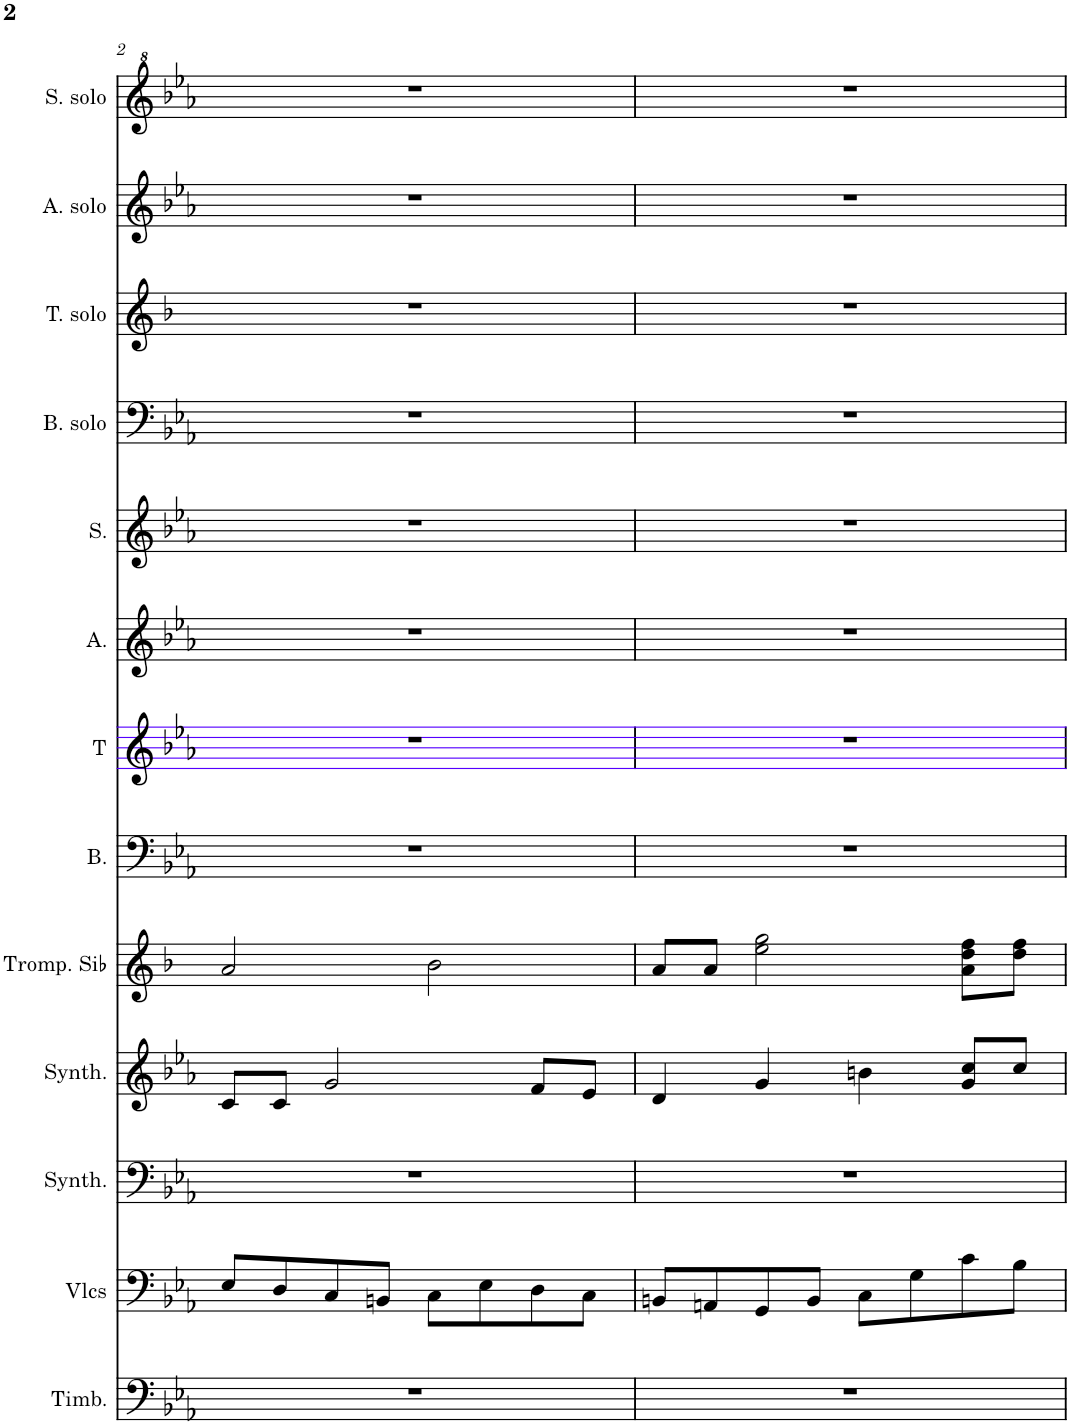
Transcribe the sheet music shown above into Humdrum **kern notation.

**kern	**kern	**kern	**kern	**kern	**kern	**kern	**kern	**kern	**kern	**kern	**kern	**kern
*part13	*part12	*part11	*part10	*part9	*part8	*part7	*part6	*part5	*part4	*part3	*part2	*part1
*staff13	*staff12	*staff11	*staff10	*staff9	*staff8	*staff7	*staff6	*staff5	*staff4	*staff3	*staff2	*staff1
*I"Timbales, Staff-1	*I"Violoncelles, D'Bass/Strings, etc	*I"Synthétiseur d'instruments à cordes, Synth strings, etc	*I"Synthétiseur d'instruments à cordes, Synth strings 2	*I"Trompette en Sib, 1st violins	*I"Basse	*I"Ténors	*I"Alto	*I"Soprano	*I"Bases Solo	*I"Ténor solo	*I"Alto solo	*I"Soprano Solo
*I'Timb.	*I'Vlcs	*I'Synth.	*I'Synth.	*I'Tromp. Sib	*I'B.	*I'T	*I'A.	*I'S.	*I'B. solo	*I'T. solo	*I'A. solo	*I'S. solo
!!LO:PB:g=z
*clefF4	*clefF4	*clefF4	*clefG2	*clefG2	*clefF4	*clefG2	*clefG2	*clefG2	*clefF4	*clefG2	*clefG2	*clefG^2
*	*	*	*	*Trd1c2	*	*	*	*	*	*Trd8c14	*	*
*k[b-e-a-]	*k[b-e-a-]	*k[b-e-a-]	*k[b-e-a-]	*k[b-]	*k[b-e-a-]	*k[b-e-a-]	*k[b-e-a-]	*k[b-e-a-]	*k[b-e-a-]	*k[b-]	*k[b-e-a-]	*k[b-e-a-]
*M4/4	*M4/4	*M4/4	*M4/4	*M4/4	*M4/4	*M4/4	*M4/4	*M4/4	*M4/4	*M4/4	*M4/4	*M4/4
=2	=2	=2	=2	=2	=2	=2	=2	=2	=2	=2	=2	=2
1r	8E-/L	1r	8c/L	2a/	1r	1r	1r	1r	1r	1r	1r	1r
.	8D/	.	8c/J	.	.	.	.	.	.	.	.	.
.	8C/	.	2g/	.	.	.	.	.	.	.	.	.
.	8BBn/J	.	.	.	.	.	.	.	.	.	.	.
.	8C\L	.	.	2b-\	.	.	.	.	.	.	.	.
.	8E-\	.	.	.	.	.	.	.	.	.	.	.
.	8D\	.	8f/L	.	.	.	.	.	.	.	.	.
.	8C\J	.	8e-/J	.	.	.	.	.	.	.	.	.
=3	=3	=3	=3	=3	=3	=3	=3	=3	=3	=3	=3	=3
1r	8BBn/L	1r	4d/	8a/L	1r	1r	1r	1r	1r	1r	1r	1r
.	8AAn/	.	.	8a/J	.	.	.	.	.	.	.	.
.	8GG/	.	4g/	2ee\ 2gg\	.	.	.	.	.	.	.	.
.	8BB/J	.	.	.	.	.	.	.	.	.	.	.
.	8C\L	.	4bn\	.	.	.	.	.	.	.	.	.
.	8G\	.	.	.	.	.	.	.	.	.	.	.
.	8c\	.	8g/ 8cc/L	8a\ 8dd\ 8ff\L	.	.	.	.	.	.	.	.
.	8B-\J	.	8cc/J	8dd\ 8ff\J	.	.	.	.	.	.	.	.
=	=	=	=	=	=	=	=	=	=	=	=	=
*-	*-	*-	*-	*-	*-	*-	*-	*-	*-	*-	*-	*-
